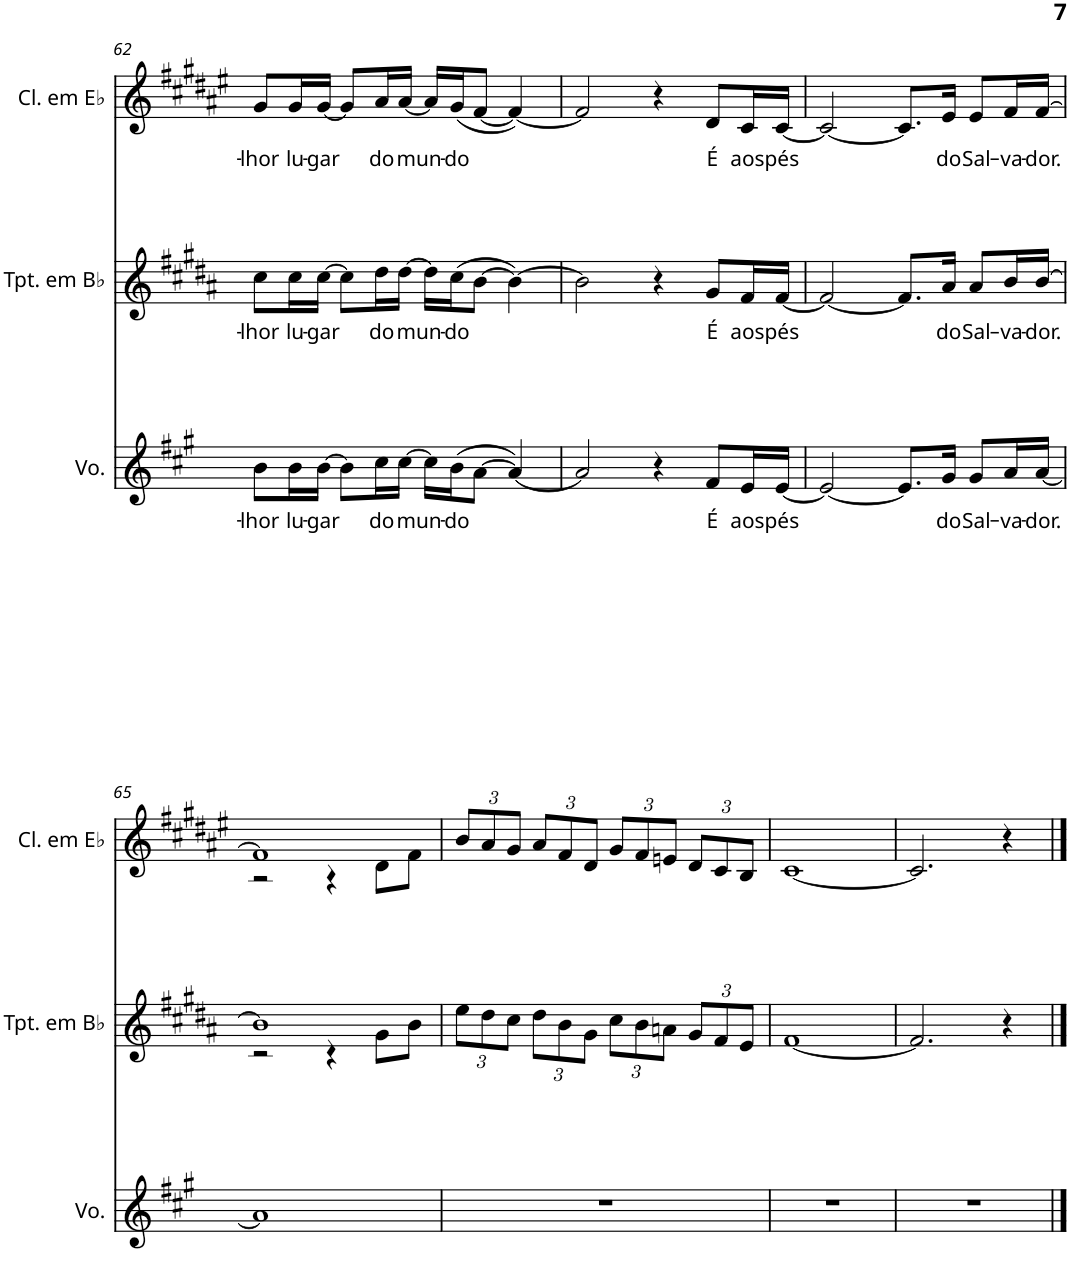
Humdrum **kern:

**kern	**text	**kern	**text	**kern	**text
*part3	*part3	*part2	*part2	*part1	*part1
*staff3	*staff3	*staff2	*staff2	*staff1	*staff1
*I"Voz	*	*I"Trompete em Bb	*	*I"Clarinete em Eb	*
*I'Vo.	*	*I'Tpt. em Bb	*	*I'Cl. em Eb	*
!!LO:PB:g=z
*clefG2	*	*clefG2	*	*clefG2	*
*	*	*Trd1c2	*	*Trd-2c-3	*
*k[f#c#g#]	*	*k[f#c#g#d#a#]	*	*k[f#c#g#d#a#e#]	*
*M4/4	*	*M4/4	*	*M4/4	*
=62	=62	=62	=62	=62	=62
!	!LO:LY:b	!	!LO:LY:b	!	!LO:LY:b
8b\L	-lhor	8cc#\L	-lhor	8g#/L	-lhor
!	!LO:LY:b	!	!LO:LY:b	!	!LO:LY:b
16b\L	lu-	16cc#\L	lu-	16g#/L	lu-
!	!LO:LY:b	!	!LO:LY:b	!	!LO:LY:b
[16b\JJ	-gar	[16cc#\JJ	-gar	[16g#/JJ	-gar
8b\L]	.	8cc#\L]	.	8g#/L]	.
!	!LO:LY:b	!	!LO:LY:b	!	!LO:LY:b
16cc#\L	do	16dd#\L	do	16a#/L	do
!	!LO:LY:b	!	!LO:LY:b	!	!LO:LY:b
[16cc#\JJ	mun-	[16dd#\JJ	mun-	[16a#/JJ	mun-
16cc#\LL]	.	16dd#\LL]	.	16a#/LL]	.
!	!LO:LY:b	!	!LO:LY:b	!	!LO:LY:b
(16b\J	do	(16cc#\J	do	(16g#/J	do
[8a\J	.	[8b\J	.	[8f#/J	.
4a/_)	.	4b\_)	.	4f#/_)	.
=63	=63	=63	=63	=63	=63
2a/]	.	2b\]	.	2f#/]	.
4r	.	4r	.	4r	.
!	!LO:LY:b	!	!LO:LY:b	!	!LO:LY:b
8f#/L	É	8g#/L	É	8d#/L	É
!	!LO:LY:b	!	!LO:LY:b	!	!LO:LY:b
16e/L	aos	16f#/L	aos	16c#/L	aos
!	!LO:LY:b	!	!LO:LY:b	!	!LO:LY:b
[16e/JJ	pés	[16f#/JJ	pés	[16c#/JJ	pés
=64	=64	=64	=64	=64	=64
2e/_	.	2f#/_	.	2c#/_	.
8.e/L]	.	8.f#/L]	.	8.c#/L]	.
!	!LO:LY:b	!	!LO:LY:b	!	!LO:LY:b
16g#/Jk	do	16a#/Jk	do	16e#/Jk	do
!	!LO:LY:b	!	!LO:LY:b	!	!LO:LY:b
8g#/L	Sal-	8a#/L	Sal-	8e#/L	Sal-
!	!LO:LY:b	!	!LO:LY:b	!	!LO:LY:b
16a/L	-va-	16b/L	-va-	16f#/L	-va-
!	!LO:LY:b	!	!LO:LY:b	!	!LO:LY:b
[16a/JJ	-dor.	[16b/JJ	-dor.	[16f#/JJ	-dor.
!!LO:LB:g=z
=65	=65	=65	=65	=65	=65
*	*	*^	*	*^	*
1a]	.	1b]	2r	.	1f#]	2r	.
.	.	.	4r	.	.	4r	.
.	.	.	8g#\L	.	.	8d#\L	.
.	.	.	8b\J	.	.	8f#\J	.
*	*	*v	*v	*	*	*	*
*	*	*	*	*v	*v	*
=66	=66	=66	=66	=66	=66
*	*	*Xbrackettup	*	*Xbrackettup	*
1r	.	12ee\L	.	12b/L	.
.	.	12dd#\	.	12a#/	.
.	.	12cc#\J	.	12g#/J	.
.	.	12dd#\L	.	12a#/L	.
.	.	12b\	.	12f#/	.
.	.	12g#\J	.	12d#/J	.
.	.	12cc#\L	.	12g#/L	.
.	.	12b\	.	12f#/	.
.	.	12an\J	.	12en/J	.
.	.	12g#/L	.	12d#/L	.
.	.	12f#/	.	12c#/	.
.	.	12e/J	.	12B/J	.
=67	=67	=67	=67	=67	=67
1r	.	[1f#	.	[1c#	.
=68	=68	=68	=68	=68	=68
1r	.	2.f#/]	.	2.c#/]	.
.	.	4r	.	4r	.
==	==	==	==	==	==
*-	*-	*-	*-	*-	*-
